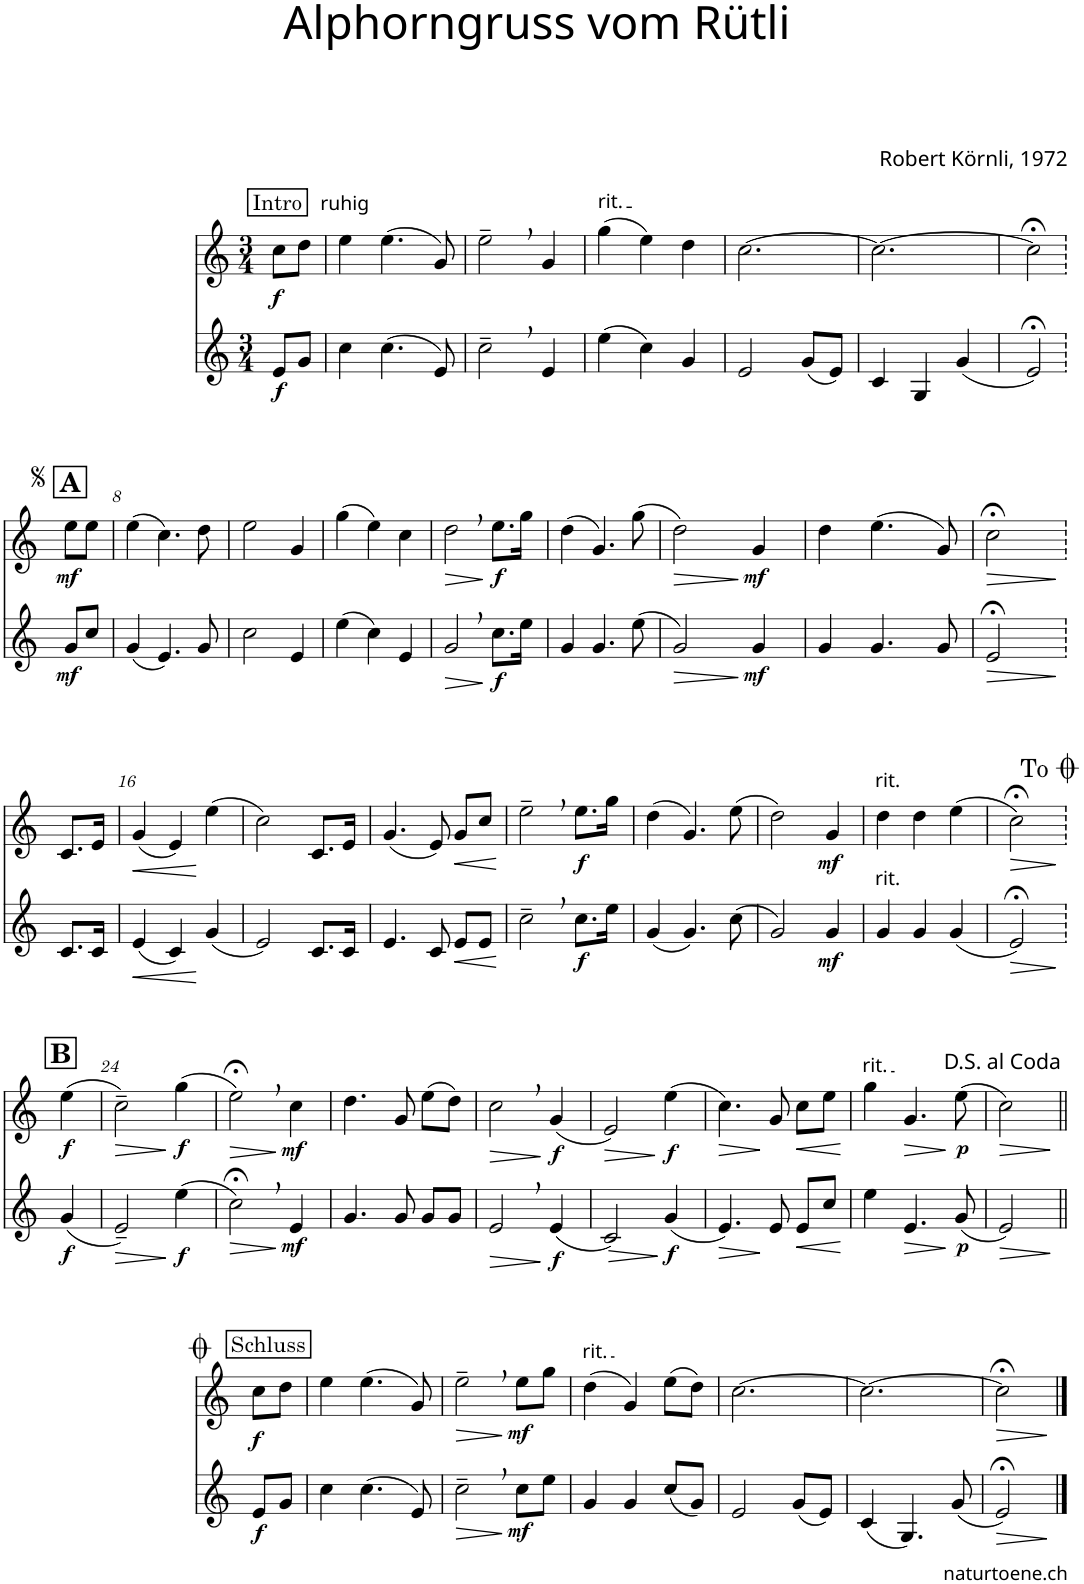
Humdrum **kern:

**kern	**dynam	**kern	**dynam
*part2	*part2	*part1	*part1
*staff2	*staff2	*staff1	*staff1
*I"Alphorn	*	*I"Alphorn	*
*clefG2	*	*clefG2	*
*Trd4c6	*	*Trd4c6	*
*k[]	*	*k[]	*
*M3/4	*	*M3/4	*
!!LO:REH:place=s1:a:cj:fs=11:t=Intro
=1	=1	=1	=1
!	!	!LO:TX:a:t=ruhig	!
!	!LO:DY:b	!	!LO:DY:b
8e/L	f	8cc\L	f
8g/J	.	8dd\J	.
=2	=2	=2	=2
4cc\	.	4ee\	.
(4.cc\	.	(4.ee\	.
8e/)	.	8g/)	.
=3	=3	=3	=3
2cc~,\	.	2ee~,\	.
4e/	.	4g/	.
=4	=4	=4	=4
!	!	!LO:TX:a:t=rit.	!
(4ee\	.	(4gg\	.
4cc\)	.	4ee\)	.
4g/	.	4dd\	.
=5	=5	=5	=5
2e/	.	[2.cc\	.
(8g/L	.	.	.
8e/J)	.	.	.
=6	=6	=6	=6
4c/	.	2.cc\_	.
4G/	.	.	.
(4g/	.	.	.
=7	=7	=7	=7
2e;</)	.	2cc;<\]	.
!!LO:LB:g=z
=7X1	=7X1	=7X1	=7X1
!!LO:REH:place=s1:a:B:cj:fs=14:t=A
!	!LO:DY:b	!	!LO:DY:b
8g/L	mf	8ee\L	mf
8cc/J	.	8ee\J	.
=8	=8	=8	=8
(4g/	.	(4ee\	.
4.e/)	.	4.cc\)	.
8g/	.	8dd\	.
=9	=9	=9	=9
2cc\	.	2ee\	.
4e/	.	4g/	.
=10	=10	=10	=10
(4ee\	.	(4gg\	.
4cc\)	.	4ee\)	.
4e/	.	4cc\	.
=11	=11	=11	=11
!	!LO:HP:b	!	!LO:HP:b
2g,/	>	2dd,\	>
!	!LO:DY:n=1:b	!	!LO:DY:n=1:b
8.cc\L	] f	8.ee\L	] f
16ee\Jk	.	16gg\Jk	.
=12	=12	=12	=12
4g/	.	(4dd\	.
4.g/	.	4.g/)	.
(8ee\	.	(8gg\	.
=13	=13	=13	=13
!	!LO:HP:b	!	!LO:HP:b
2g/)	>	2dd\)	>
!	!LO:DY:n=1:b	!	!LO:DY:n=1:b
4g/	] mf	4g/	] mf
=14	=14	=14	=14
4g/	.	4dd\	.
4.g/	.	(4.ee\	.
8g/	.	8g/)	.
=15	=15	=15	=15
!	!LO:HP:b	!	!LO:HP:b
2e;</	>	2cc;<\	>
.	]	.	]
!!LO:LB:g=z
=15X2	=15X2	=15X2	=15X2
8.c/L	.	8.c/L	.
16c/Jk	.	16e/Jk	.
=16	=16	=16	=16
!	!LO:HP:b	!	!LO:HP:b
(4e/	<	(4g/	<
4c/)	.	4e/)	.
(4g/	[	(4ee\	[
=17	=17	=17	=17
2e/)	.	2cc\)	.
8.c/L	.	8.c/L	.
16c/Jk	.	16e/Jk	.
=18	=18	=18	=18
4.e/	.	(4.g/	.
8c/	.	8e/)	.
!	!LO:HP:b	!	!LO:HP:b
8e/L	<	8g/L	<
8e/J	.	8cc/J	.
.	[	.	[
=19	=19	=19	=19
2cc~,\	.	2ee~,\	.
!	!LO:DY:b	!	!LO:DY:b
8.cc\L	f	8.ee\L	f
16ee\Jk	.	16gg\Jk	.
=20	=20	=20	=20
(4g/	.	(4dd\	.
4.g/)	.	4.g/)	.
(8cc\	.	(8ee\	.
=21	=21	=21	=21
2g/)	.	2dd\)	.
!	!LO:DY:b	!	!LO:DY:b
4g/	mf	4g/	mf
=22	=22	=22	=22
!	!	!LO:TX:a:t=rit.	!
!LO:TX:a:t=rit.	!	!	!
4g/	.	4dd\	.
4g/	.	4dd\	.
(4g/	.	(4ee\	.
=23	=23	=23	=23
!	!LO:HP:b	!	!LO:HP:b
2e;</)	>	2cc;<\)	>
.	]	.	]
!	!	!LO:TX:a:t=<font size="13"/>To	!
!!LO:LB:g=z
=23X3	=23X3	=23X3	=23X3
!!LO:REH:place=s1:a:B:cj:fs=14:t=B
!	!LO:DY:b	!	!LO:DY:b
(4g/	f	(4ee\	f
=24	=24	=24	=24
!	!LO:HP:b	!	!LO:HP:b
2e~/)	>	2cc~\)	>
!	!LO:DY:n=1:b	!	!LO:DY:n=1:b
(4ee\	] f	(4gg\	] f
=25	=25	=25	=25
!	!LO:HP:b	!	!LO:HP:b
2cc;<,\)	>	2ee;<,\)	>
!	!LO:DY:n=1:b	!	!LO:DY:n=1:b
4e/	] mf	4cc\	] mf
=26	=26	=26	=26
4.g/	.	4.dd\	.
8g/	.	8g/	.
8g/L	.	(8ee\L	.
8g/J	.	8dd\J)	.
=27	=27	=27	=27
!	!LO:HP:b	!	!LO:HP:b
2e,/	>	2cc,\	>
!	!LO:DY:n=1:b	!	!LO:DY:n=1:b
(4e/	] f	(4g/	] f
=28	=28	=28	=28
!	!LO:HP:b	!	!LO:HP:b
2c/)	>	2e/)	>
!	!LO:DY:n=1:b	!	!LO:DY:n=1:b
(4g/	] f	(4ee\	] f
=29	=29	=29	=29
!	!LO:HP:b	!	!LO:HP:b
4.e/)	>	4.cc\)	>
8e/	]	8g/	]
!	!LO:HP:b	!	!LO:HP:b
8e/L	<	8cc\L	<
8cc/J	.	8ee\J	.
.	[	.	[
=30	=30	=30	=30
!	!	!LO:TX:a:t=rit.	!
4ee\	.	4gg\	.
!	!LO:HP:b	!	!LO:HP:b
4.e/	>	4.g/	>
!	!LO:DY:n=1:b	!	!LO:DY:n=1:b
(8g/	] p	(8ee\	] p
=31	=31	=31	=31
!	!LO:HP:b	!	!LO:HP:b
2e/)	>	2cc\)	>
.	]	.	]
!	!	!LO:TX:a:t=<font face="Vollkorn"/>D.S. al Coda	!
!!LO:LB:g=z
!!LO:REH:place=s1:a:cj:fs=11:t=Schluss
=31X4||	=31X4||	=31X4||	=31X4||
!	!LO:DY:b	!	!LO:DY:b
8e/L	f	8cc\L	f
8g/J	.	8dd\J	.
=32	=32	=32	=32
4cc\	.	4ee\	.
(4.cc\	.	(4.ee\	.
8e/)	.	8g/)	.
=33	=33	=33	=33
!	!LO:HP:b	!	!LO:HP:b
2cc~,\	>	2ee~,\	>
!	!LO:DY:n=1:b	!	!LO:DY:n=1:b
8cc\L	] mf	8ee\L	] mf
8ee\J	.	8gg\J	.
=34	=34	=34	=34
!	!	!LO:TX:a:t=rit.	!
4g/	.	(4dd\	.
4g/	.	4g/)	.
(8cc/L	.	(8ee\L	.
8g/J)	.	8dd\J)	.
=35	=35	=35	=35
2e/	.	[2.cc\	.
(8g/L	.	.	.
8e/J)	.	.	.
=36	=36	=36	=36
(4c/	.	2.cc\_	.
4.G/)	.	.	.
(8g/	.	.	.
=37	=37	=37	=37
!	!LO:HP:b	!	!LO:HP:b
2e;</)	>	2cc;<\]	>
.	]	.	]
==	==	==	==
*-	*-	*-	*-
